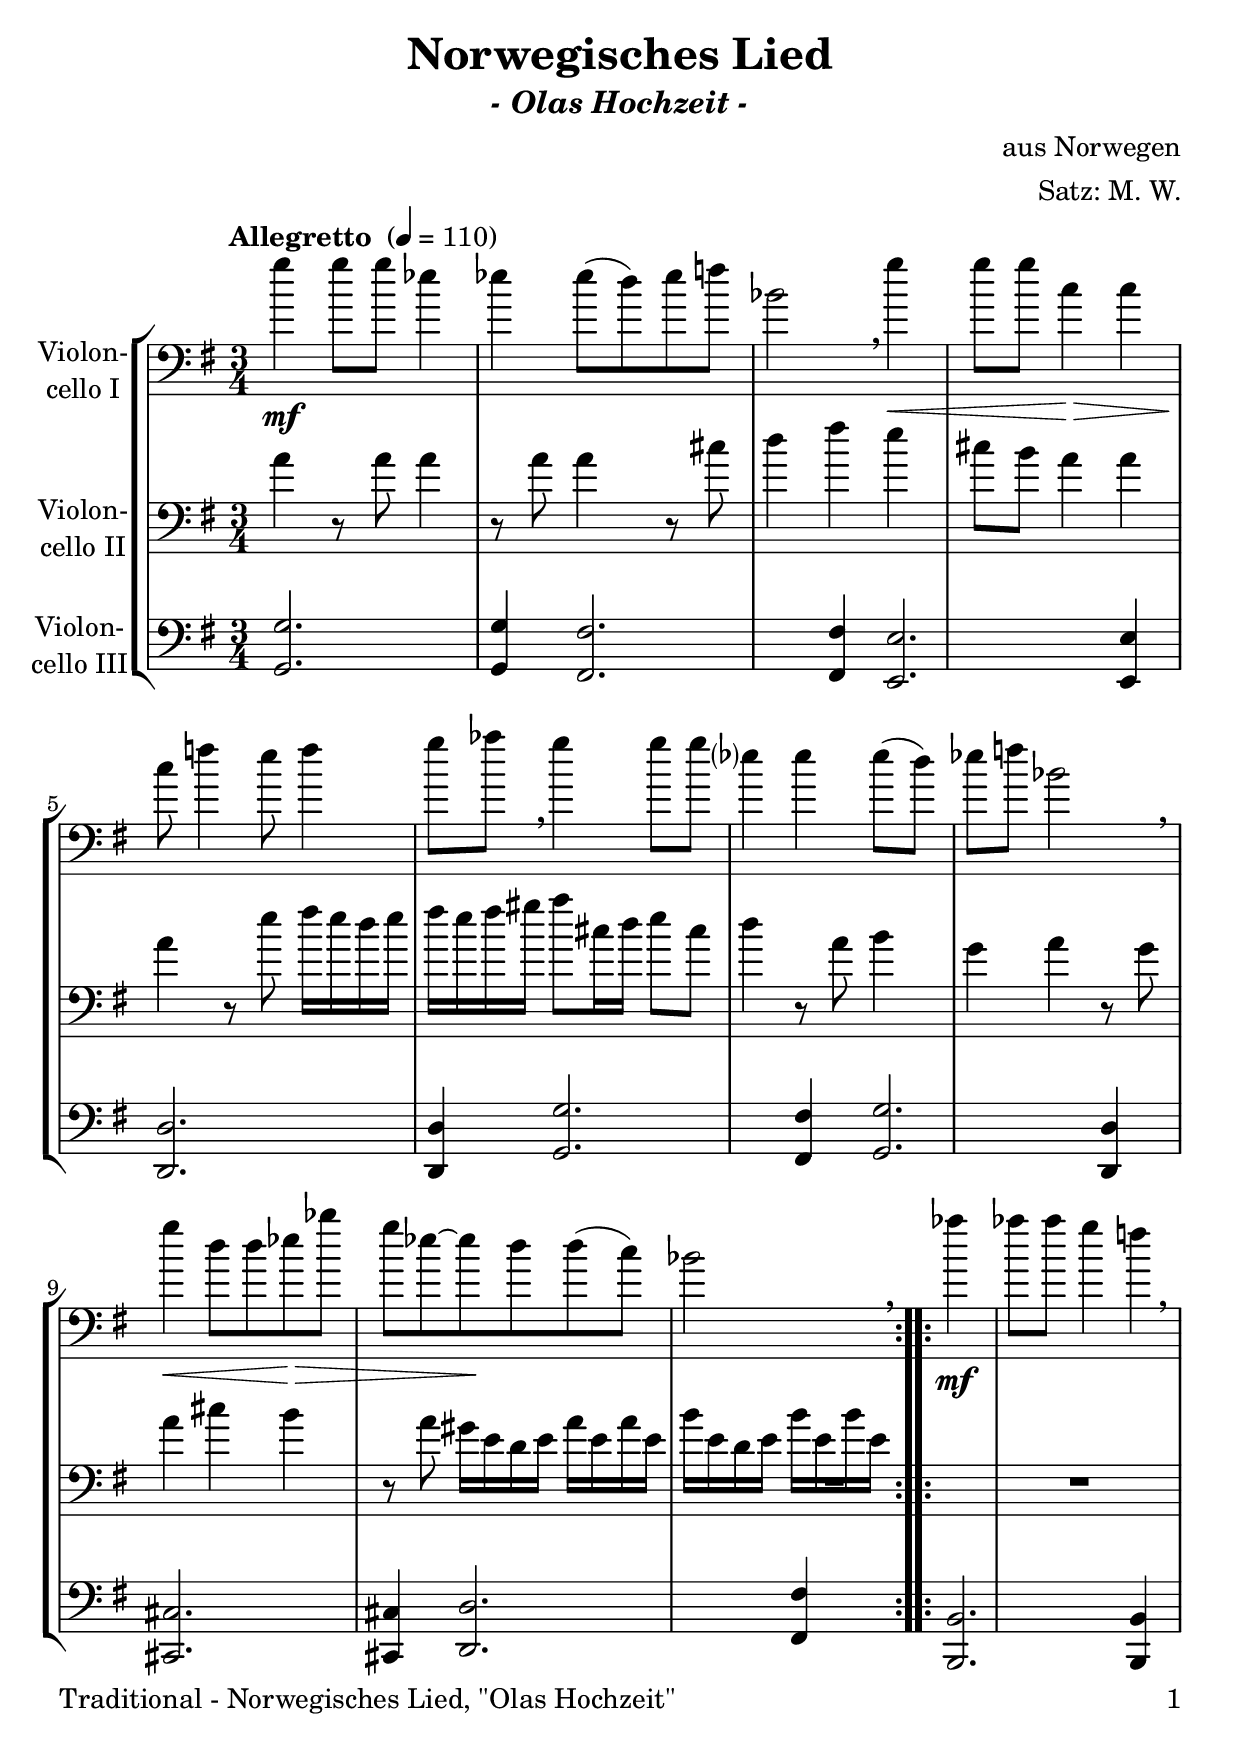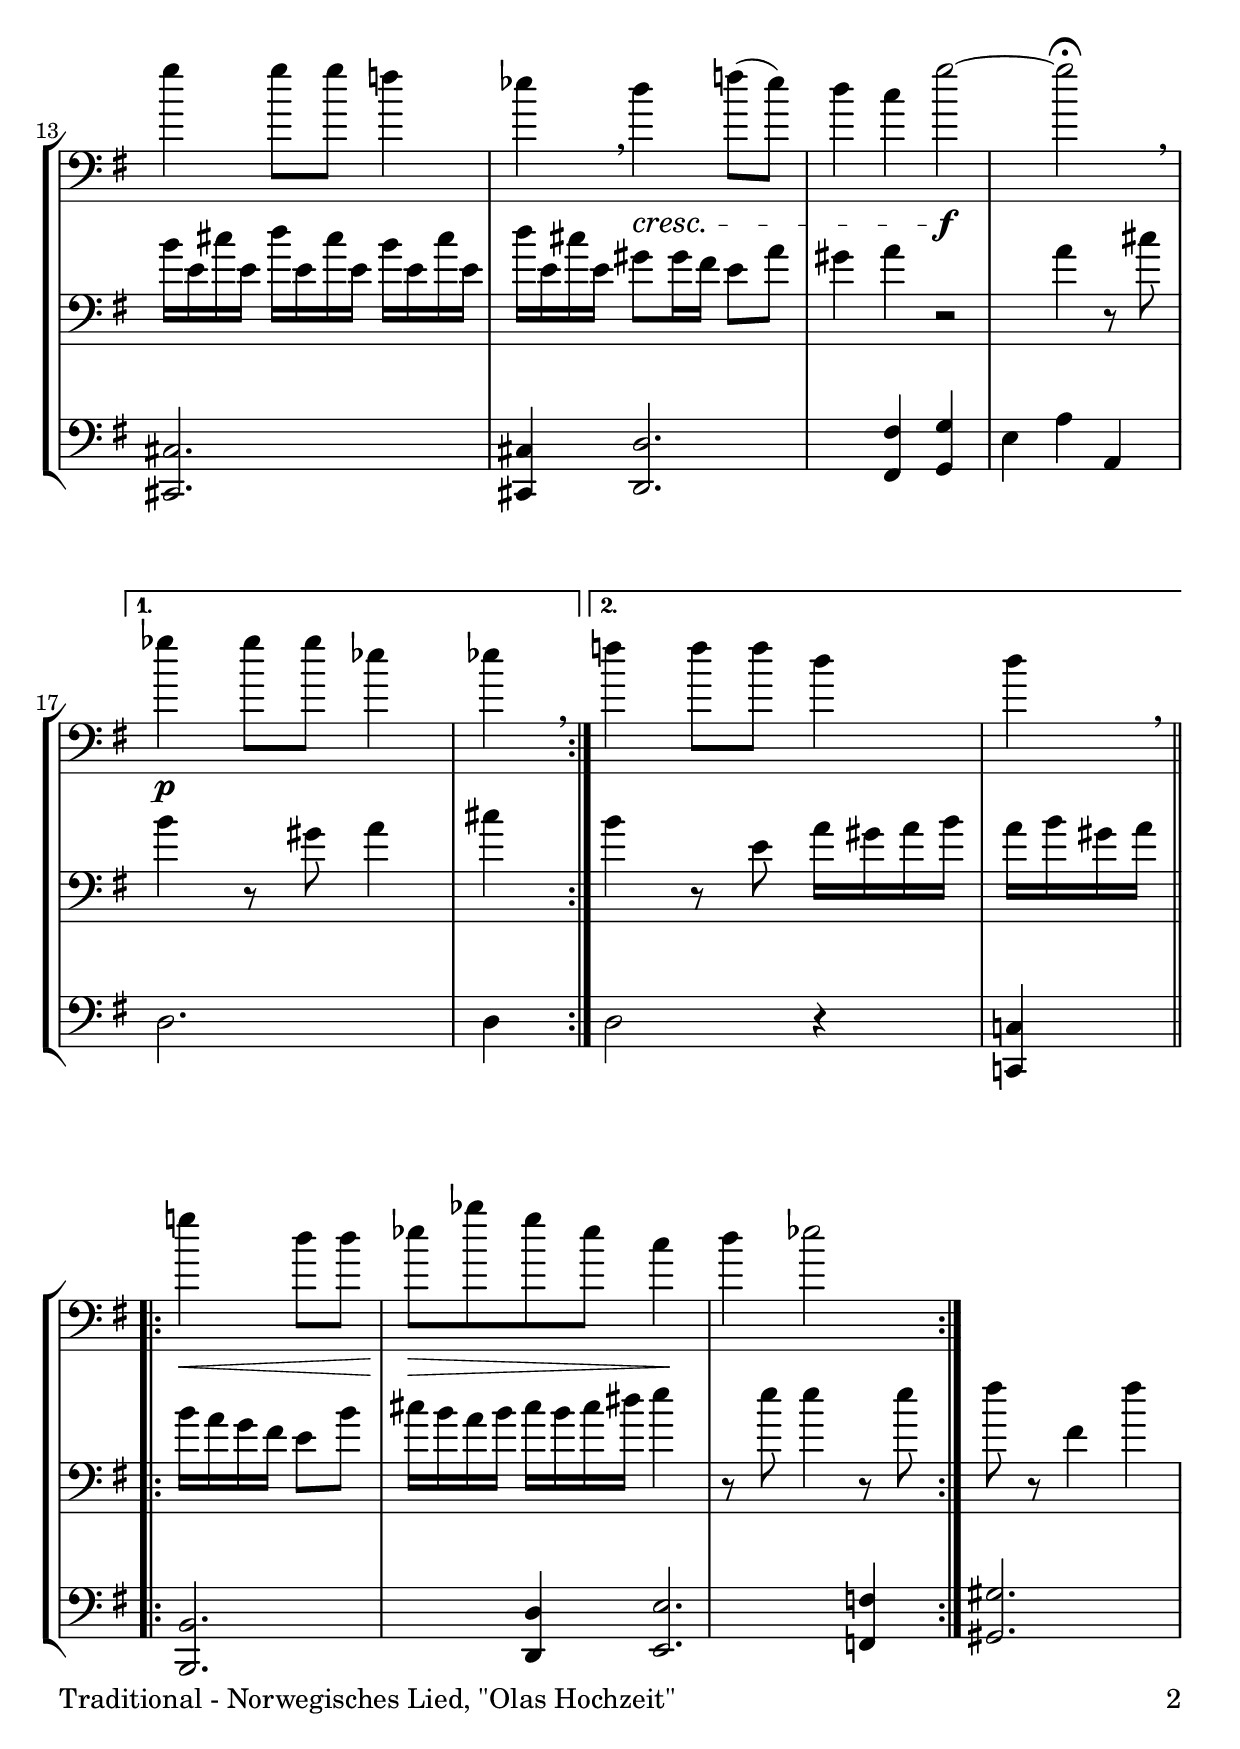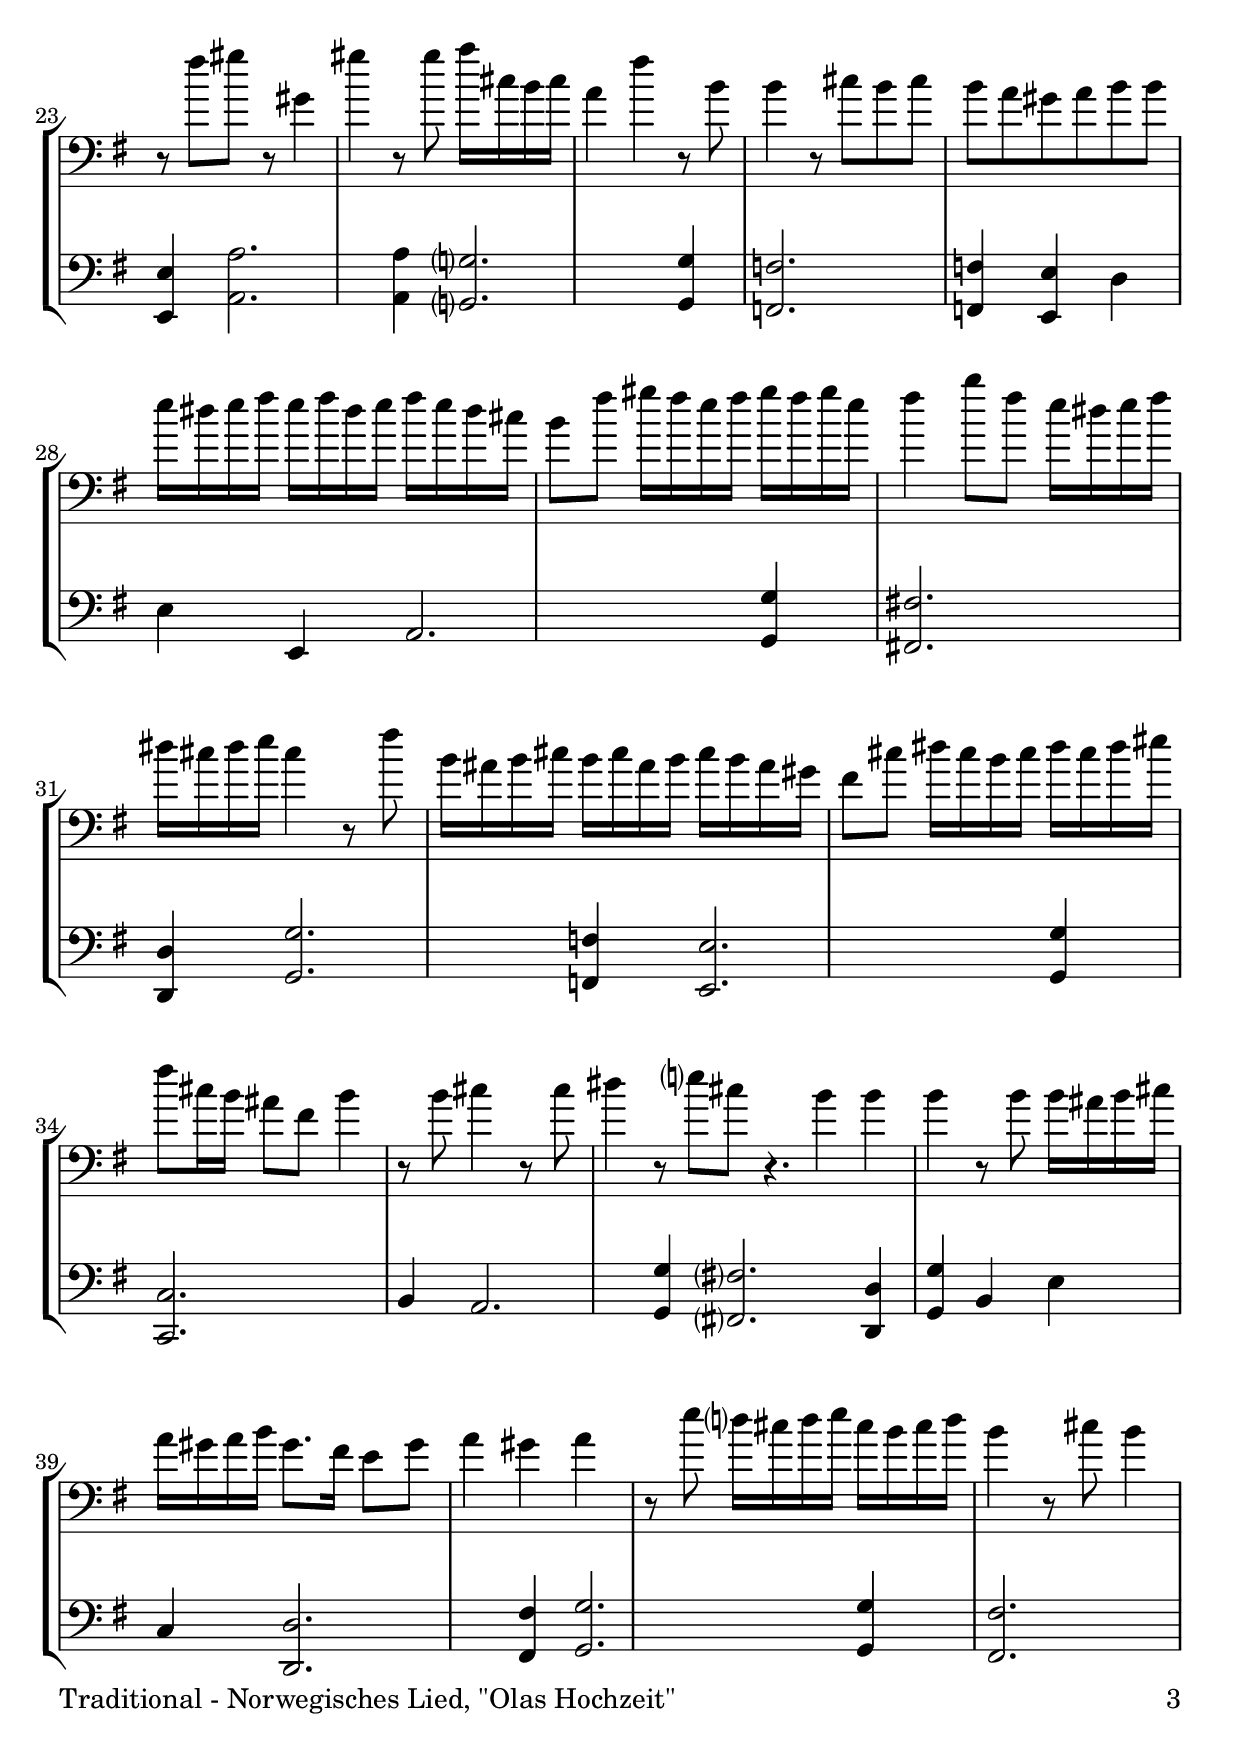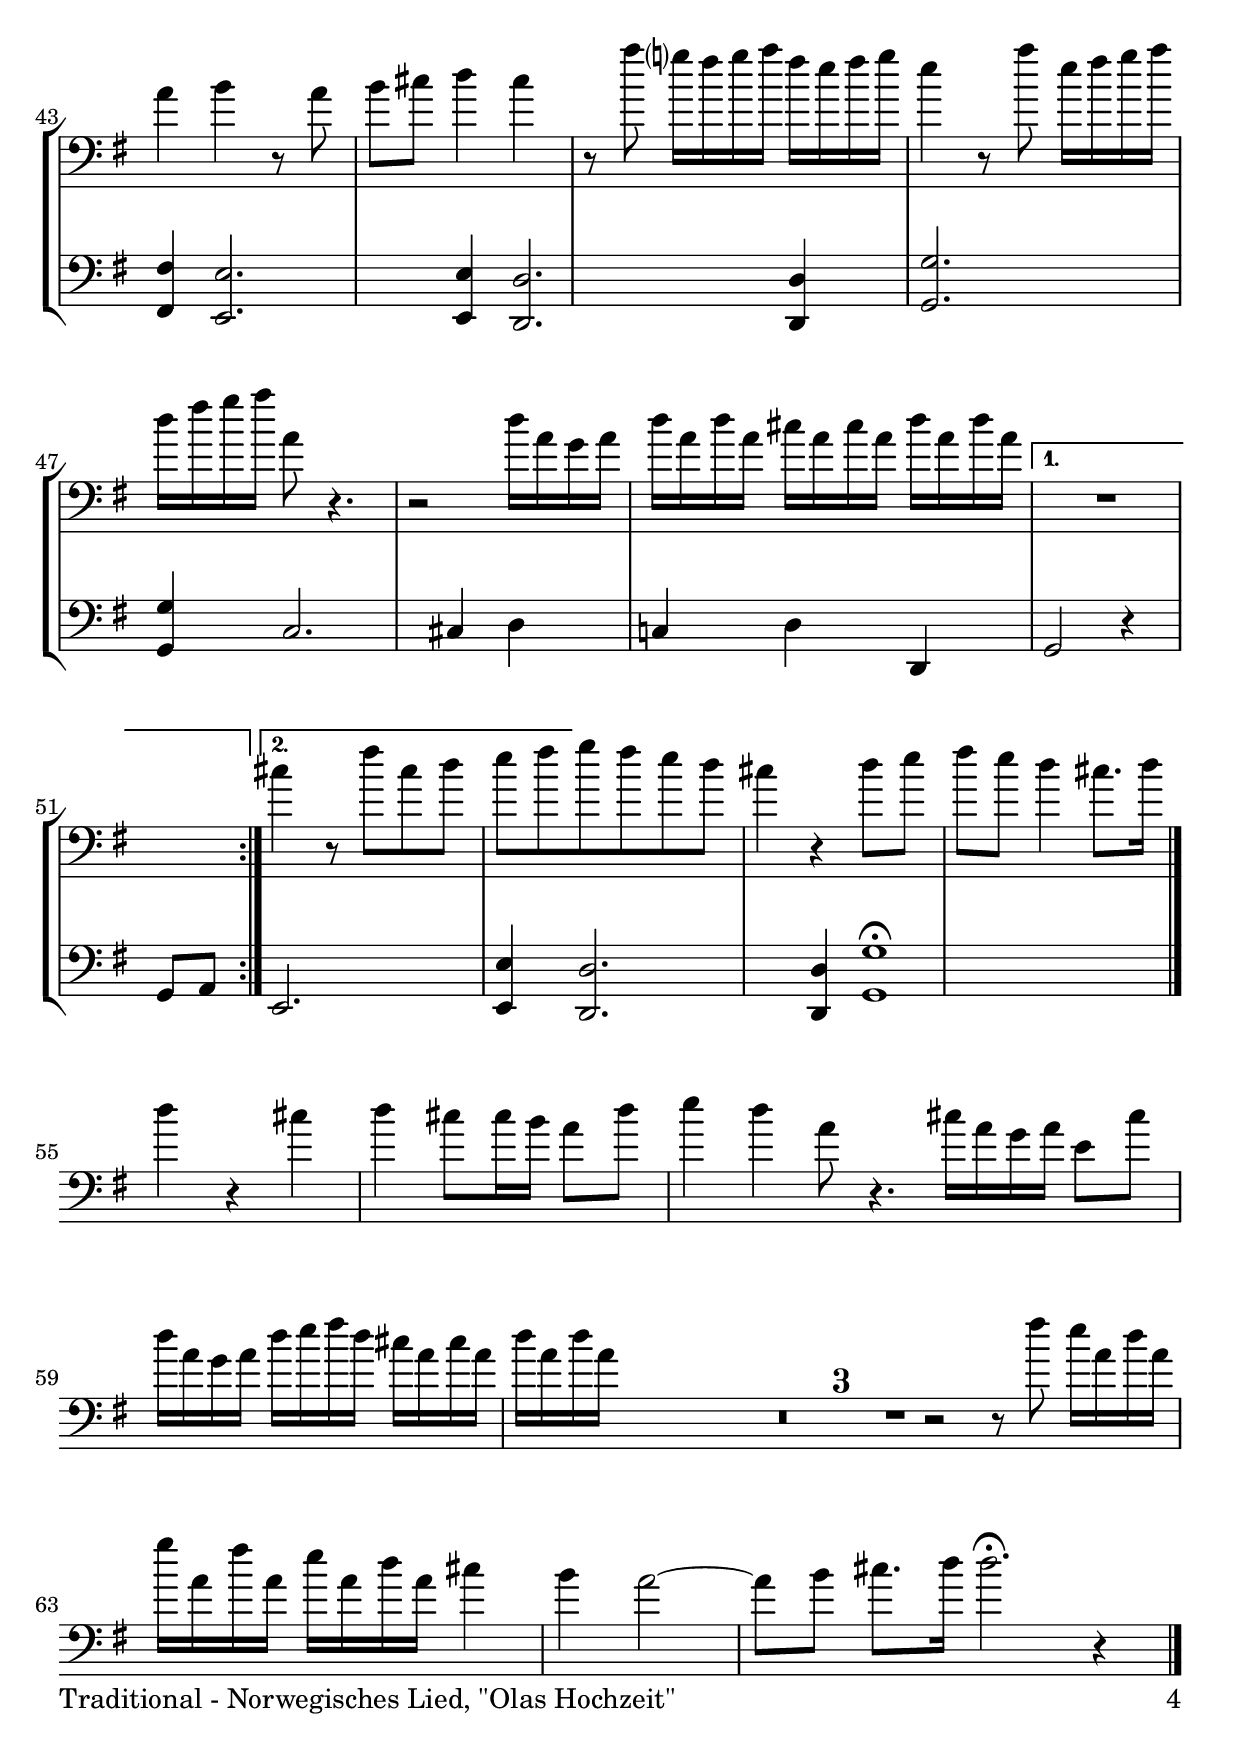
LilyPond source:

\version "2.24.1"
\include "deutsch.ly"
  
#(set-global-staff-size 24)

\header {
  title     = "Norwegisches Lied"
  subtitle  = \markup \italic "- Olas Hochzeit -"
  composer  = "aus Norwegen"
  arranger  = "Satz: M. W."
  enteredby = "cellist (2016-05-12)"
%  piece     = "()"
}

voiceconsts = {
  \key g \major
  \time 3/4
  \clef "bass"
  %\numericTimeSignature
  \compressEmptyMeasures
  \tempo "Allegretto " 4=110
}

mist = "string ensemble 1"
mivl = "violin"
miba = "cello"
mipz = "pizzicato strings"

dac = \mark \markup \italic "D.C."
mfp = \markup { "1x: " \dynamic mf ", 2x: " \dynamic p }

\include "v1.ily"
\include "v2.ily"
\include "v3.ily"

music = \new StaffGroup <<
      \new Staff {
	\set Staff.midiInstrument = \miba
	\set Staff.instrumentName = \markup \center-column { "Violon-" "cello I" }
	\transpose g g { \va }
      }

      \new Staff {
	\set Staff.midiInstrument = \miba
	\set Staff.instrumentName = \markup \center-column { "Violon-" "cello II" }
	\transpose g g { \vb }
      }

      \new Staff {
	\set Staff.midiInstrument = \miba
	\set Staff.instrumentName = \markup \center-column { "Violon-" "cello III" }
	\transpose g g { \vc }
      }
>>

\book {
   \paper {
    print-page-number = ##t
    print-first-page-number = ##t
    ragged-last-bottom = ##f
    oddHeaderMarkup = \markup \null
    evenHeaderMarkup = \markup \null
    oddFooterMarkup = \markup {
      \fill-line {
        \if \should-print-page-number
        "Traditional - Norwegisches Lied, \"Olas Hochzeit\"" \fromproperty #'page:page-number-string
      }
    }
    evenFooterMarkup = \oddFooterMarkup
  } \score {
    \music
    \layout {}
  }

  \score {
    \unfoldRepeats \music

    \midi {
      \context {
        \Score
      }
    }
  }
}